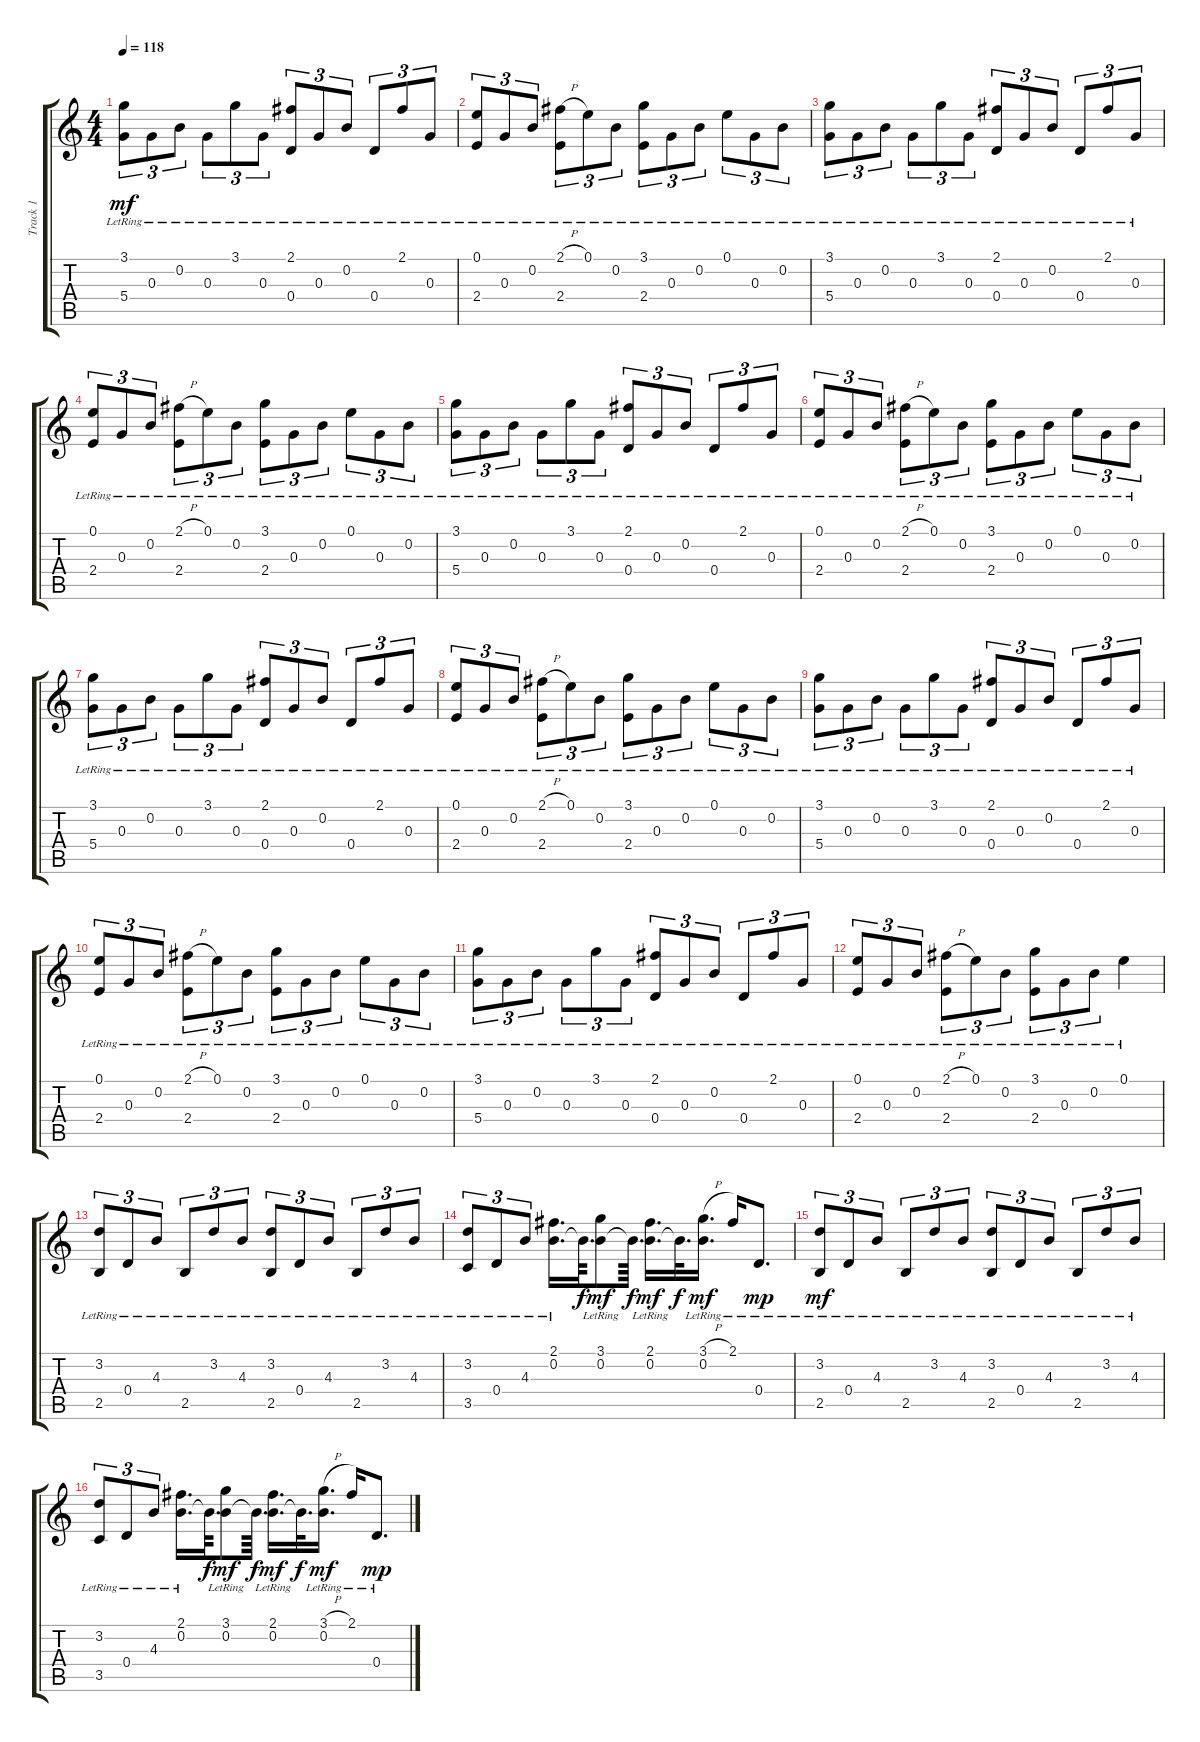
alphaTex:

\track ("Track 1" "Track 1") {instrument acousticguitarsteel}
\staff {score tabs}
\tuning (E4 B3 G3 D3 A2 E2) {hide}
\ts (4 4)
\tempo 118
\clef g2
\ks c
(3.1{lr} 5.4{lr}).8{tu (3 2) dy mf} 0.3{lr}.8{tu (3 2)} 0.2{lr}.8{tu (3 2)} 0.3{lr}.8{tu (3 2)} 3.1{lr}.8{tu (3 2)} 0.3{lr}.8{tu (3 2)} (2.1{lr} 0.4{lr}).8{tu (3 2)} 0.3{lr}.8{tu (3 2)} 0.2{lr}.8{tu (3 2)} 0.4{lr}.8{tu (3 2)} 2.1{lr}.8{tu (3 2)} 0.3{lr}.8{tu (3 2)} |
(0.1{lr} 2.4{lr}).8{tu (3 2)} 0.3{lr}.8{tu (3 2)} 0.2{lr}.8{tu (3 2)} (2.1{h} 2.4{lr}).8{tu (3 2)} 0.1{lr}.8{tu (3 2)} 0.2{lr}.8{tu (3 2)} (3.1{lr} 2.4{lr}).8{tu (3 2)} 0.3{lr}.8{tu (3 2)} 0.2{lr}.8{tu (3 2)} 0.1{lr}.8{tu (3 2)} 0.3{lr}.8{tu (3 2)} 0.2{lr}.8{tu (3 2)} |
(3.1{lr} 5.4{lr}).8{tu (3 2)} 0.3{lr}.8{tu (3 2)} 0.2{lr}.8{tu (3 2)} 0.3{lr}.8{tu (3 2)} 3.1{lr}.8{tu (3 2)} 0.3{lr}.8{tu (3 2)} (2.1{lr} 0.4{lr}).8{tu (3 2)} 0.3{lr}.8{tu (3 2)} 0.2{lr}.8{tu (3 2)} 0.4{lr}.8{tu (3 2)} 2.1{lr}.8{tu (3 2)} 0.3{lr}.8{tu (3 2)} |
(0.1{lr} 2.4{lr}).8{tu (3 2)} 0.3{lr}.8{tu (3 2)} 0.2{lr}.8{tu (3 2)} (2.1{h} 2.4{lr}).8{tu (3 2)} 0.1{lr}.8{tu (3 2)} 0.2{lr}.8{tu (3 2)} (3.1{lr} 2.4{lr}).8{tu (3 2)} 0.3{lr}.8{tu (3 2)} 0.2{lr}.8{tu (3 2)} 0.1{lr}.8{tu (3 2)} 0.3{lr}.8{tu (3 2)} 0.2{lr}.8{tu (3 2)} |
(3.1{lr} 5.4{lr}).8{tu (3 2)} 0.3{lr}.8{tu (3 2)} 0.2{lr}.8{tu (3 2)} 0.3{lr}.8{tu (3 2)} 3.1{lr}.8{tu (3 2)} 0.3{lr}.8{tu (3 2)} (2.1{lr} 0.4{lr}).8{tu (3 2)} 0.3{lr}.8{tu (3 2)} 0.2{lr}.8{tu (3 2)} 0.4{lr}.8{tu (3 2)} 2.1{lr}.8{tu (3 2)} 0.3{lr}.8{tu (3 2)} |
(0.1{lr} 2.4{lr}).8{tu (3 2)} 0.3{lr}.8{tu (3 2)} 0.2{lr}.8{tu (3 2)} (2.1{h} 2.4{lr}).8{tu (3 2)} 0.1{lr}.8{tu (3 2)} 0.2{lr}.8{tu (3 2)} (3.1{lr} 2.4{lr}).8{tu (3 2)} 0.3{lr}.8{tu (3 2)} 0.2{lr}.8{tu (3 2)} 0.1{lr}.8{tu (3 2)} 0.3{lr}.8{tu (3 2)} 0.2{lr}.8{tu (3 2)} |
(3.1{lr} 5.4{lr}).8{tu (3 2)} 0.3{lr}.8{tu (3 2)} 0.2{lr}.8{tu (3 2)} 0.3{lr}.8{tu (3 2)} 3.1{lr}.8{tu (3 2)} 0.3{lr}.8{tu (3 2)} (2.1{lr} 0.4{lr}).8{tu (3 2)} 0.3{lr}.8{tu (3 2)} 0.2{lr}.8{tu (3 2)} 0.4{lr}.8{tu (3 2)} 2.1{lr}.8{tu (3 2)} 0.3{lr}.8{tu (3 2)} |
(0.1{lr} 2.4{lr}).8{tu (3 2)} 0.3{lr}.8{tu (3 2)} 0.2{lr}.8{tu (3 2)} (2.1{h} 2.4{lr}).8{tu (3 2)} 0.1{lr}.8{tu (3 2)} 0.2{lr}.8{tu (3 2)} (3.1{lr} 2.4{lr}).8{tu (3 2)} 0.3{lr}.8{tu (3 2)} 0.2{lr}.8{tu (3 2)} 0.1{lr}.8{tu (3 2)} 0.3{lr}.8{tu (3 2)} 0.2{lr}.8{tu (3 2)} |
(3.1{lr} 5.4{lr}).8{tu (3 2)} 0.3{lr}.8{tu (3 2)} 0.2{lr}.8{tu (3 2)} 0.3{lr}.8{tu (3 2)} 3.1{lr}.8{tu (3 2)} 0.3{lr}.8{tu (3 2)} (2.1{lr} 0.4{lr}).8{tu (3 2)} 0.3{lr}.8{tu (3 2)} 0.2{lr}.8{tu (3 2)} 0.4{lr}.8{tu (3 2)} 2.1{lr}.8{tu (3 2)} 0.3{lr}.8{tu (3 2)} |
(0.1{lr} 2.4{lr}).8{tu (3 2)} 0.3{lr}.8{tu (3 2)} 0.2{lr}.8{tu (3 2)} (2.1{h} 2.4{lr}).8{tu (3 2)} 0.1{lr}.8{tu (3 2)} 0.2{lr}.8{tu (3 2)} (3.1{lr} 2.4{lr}).8{tu (3 2)} 0.3{lr}.8{tu (3 2)} 0.2{lr}.8{tu (3 2)} 0.1{lr}.8{tu (3 2)} 0.3{lr}.8{tu (3 2)} 0.2{lr}.8{tu (3 2)} |
(3.1{lr} 5.4{lr}).8{tu (3 2)} 0.3{lr}.8{tu (3 2)} 0.2{lr}.8{tu (3 2)} 0.3{lr}.8{tu (3 2)} 3.1{lr}.8{tu (3 2)} 0.3{lr}.8{tu (3 2)} (2.1{lr} 0.4{lr}).8{tu (3 2)} 0.3{lr}.8{tu (3 2)} 0.2{lr}.8{tu (3 2)} 0.4{lr}.8{tu (3 2)} 2.1{lr}.8{tu (3 2)} 0.3{lr}.8{tu (3 2)} |
(0.1{lr} 2.4{lr}).8{tu (3 2)} 0.3{lr}.8{tu (3 2)} 0.2{lr}.8{tu (3 2)} (2.1{h} 2.4{lr}).8{tu (3 2)} 0.1{lr}.8{tu (3 2)} 0.2{lr}.8{tu (3 2)} (3.1{lr} 2.4{lr}).8{tu (3 2)} 0.3{lr}.8{tu (3 2)} 0.2{lr}.8{tu (3 2)} 0.1{lr}.4 |
(3.2{lr} 2.5{lr}).8{tu (3 2)} 0.4{lr}.8{tu (3 2)} 4.3{lr}.8{tu (3 2)} 2.5{lr}.8{tu (3 2)} 3.2{lr}.8{tu (3 2)} 4.3{lr}.8{tu (3 2)} (3.2{lr} 2.5{lr}).8{tu (3 2)} 0.4{lr}.8{tu (3 2)} 4.3{lr}.8{tu (3 2)} 2.5{lr}.8{tu (3 2)} 3.2{lr}.8{tu (3 2)} 4.3{lr}.8{tu (3 2)} |
(3.2{lr} 3.5{lr}).8{tu (3 2)} 0.4{lr}.8{tu (3 2)} 4.3{lr}.8{tu (3 2)} (2.1{lr} 0.2{lr}).16{d} 0.2{t}.64{d dy f} (3.1{lr} 0.2{lr}).8{dy mf} 0.2{t}.64{d dy f} (2.1{lr} 0.2{lr}).16{d dy mf} 0.2{t}.32{d dy f} (3.1{h} 0.2{lr}).16{d dy mf} 2.1{lr}.16 0.4{lr}.8{d dy mp} |
(3.2{lr} 2.5{lr}).8{tu (3 2) dy mf} 0.4{lr}.8{tu (3 2)} 4.3{lr}.8{tu (3 2)} 2.5{lr}.8{tu (3 2)} 3.2{lr}.8{tu (3 2)} 4.3{lr}.8{tu (3 2)} (3.2{lr} 2.5{lr}).8{tu (3 2)} 0.4{lr}.8{tu (3 2)} 4.3{lr}.8{tu (3 2)} 2.5{lr}.8{tu (3 2)} 3.2{lr}.8{tu (3 2)} 4.3{lr}.8{tu (3 2)} |
(3.2{lr} 3.5{lr}).8{tu (3 2)} 0.4{lr}.8{tu (3 2)} 4.3{lr}.8{tu (3 2)} (2.1{lr} 0.2{lr}).16{d} 0.2{t}.64{d dy f} (3.1{lr} 0.2{lr}).8{dy mf} 0.2{t}.64{d dy f} (2.1{lr} 0.2{lr}).16{d dy mf} 0.2{t}.32{d dy f} (3.1{h} 0.2{lr}).16{d dy mf} 2.1{lr}.16 0.4{lr}.8{d dy mp}
